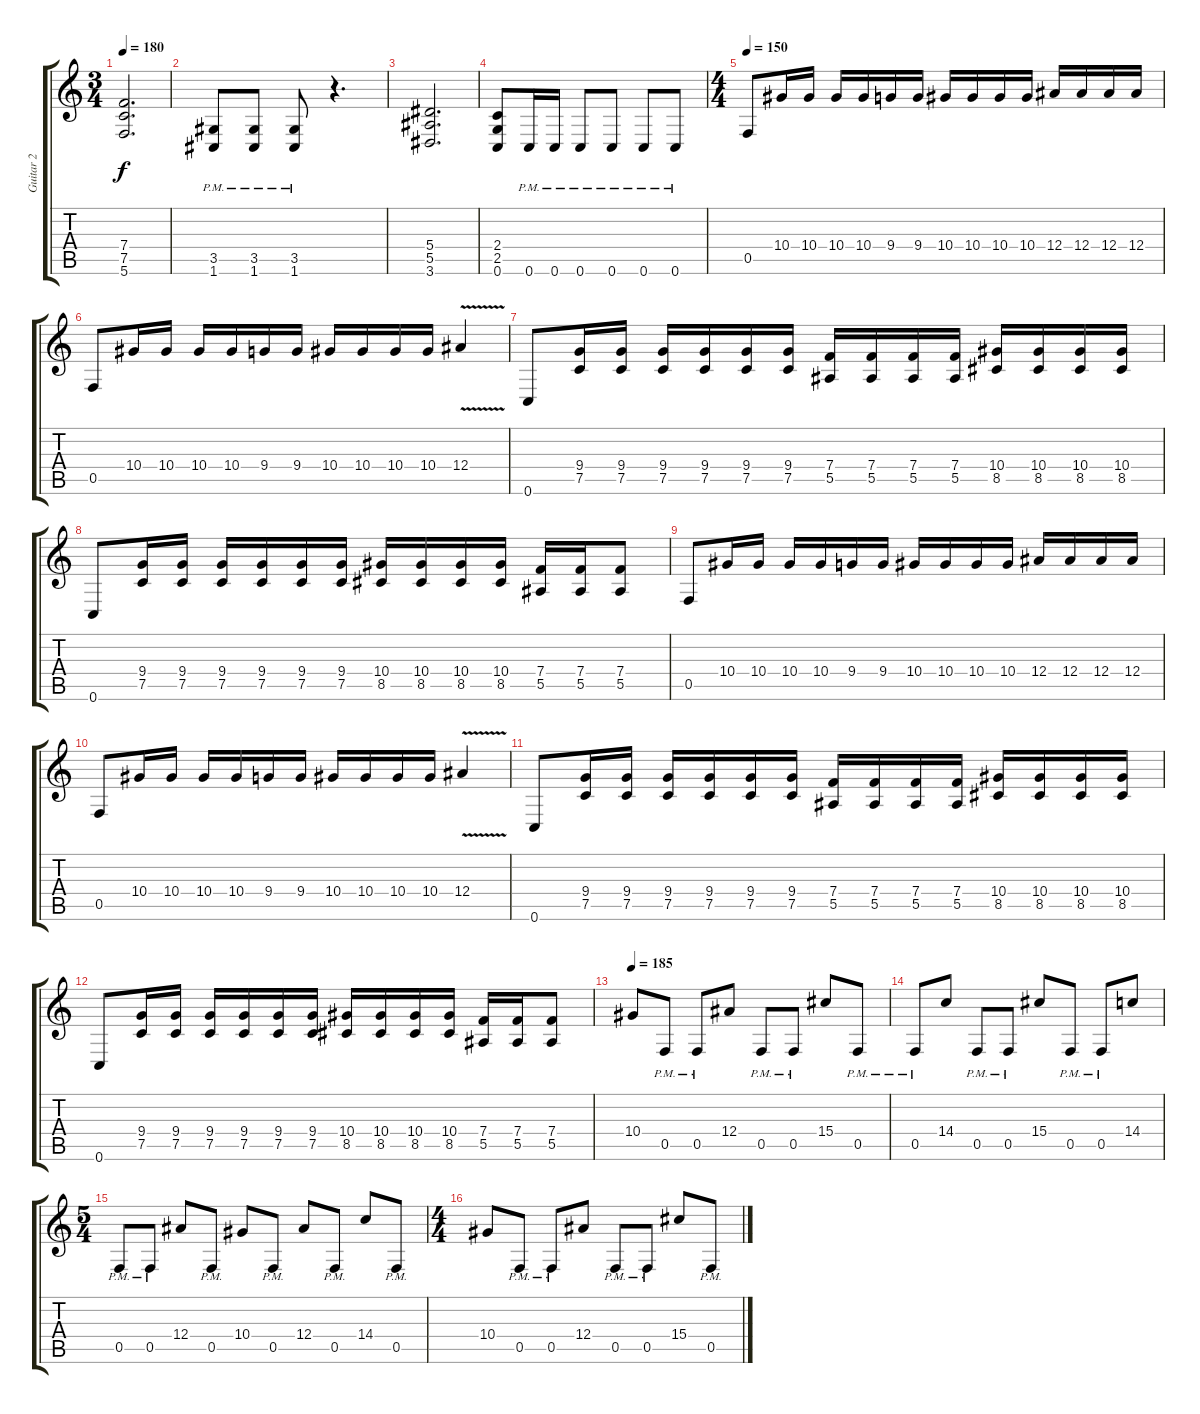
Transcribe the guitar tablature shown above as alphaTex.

\track ("Guitar 2" "Guitar 2") {instrument distortionguitar}
\staff {score tabs}
\tuning (C4 G3 Eb3 Bb2 F2 C2) {hide}
\ts (3 4)
\tempo 180
\clef g2
\ks c
(7.4 7.5 5.6).2{d dy f} |
(3.5{pm} 1.6{pm}).8 (3.5{pm} 1.6{pm}).8 (3.5{pm} 1.6{pm}).8 r.4{d} |
(5.4 5.5 3.6).2{d} |
(2.4 2.5 0.6).8 0.6{pm}.16 0.6{pm}.16 0.6{pm}.8 0.6{pm}.8 0.6{pm}.8 0.6{pm}.8 |
\ts (4 4)
\tempo 150
0.5.8 10.4.16 10.4.16 10.4.16 10.4.16 9.4.16 9.4.16 10.4.16 10.4.16 10.4.16 10.4.16 12.4.16 12.4.16 12.4.16 12.4.16 |
0.5.8 10.4.16 10.4.16 10.4.16 10.4.16 9.4.16 9.4.16 10.4.16 10.4.16 10.4.16 10.4.16 12.4{v}.4 |
0.6.8 (9.4 7.5).16 (9.4 7.5).16 (9.4 7.5).16 (9.4 7.5).16 (9.4 7.5).16 (9.4 7.5).16 (7.4 5.5).16 (7.4 5.5).16 (7.4 5.5).16 (7.4 5.5).16 (10.4 8.5).16 (10.4 8.5).16 (10.4 8.5).16 (10.4 8.5).16 |
0.6.8 (9.4 7.5).16 (9.4 7.5).16 (9.4 7.5).16 (9.4 7.5).16 (9.4 7.5).16 (9.4 7.5).16 (10.4 8.5).16 (10.4 8.5).16 (10.4 8.5).16 (10.4 8.5).16 (7.4 5.5).16 (7.4 5.5).16 (7.4 5.5).8 |
0.5.8 10.4.16 10.4.16 10.4.16 10.4.16 9.4.16 9.4.16 10.4.16 10.4.16 10.4.16 10.4.16 12.4.16 12.4.16 12.4.16 12.4.16 |
0.5.8 10.4.16 10.4.16 10.4.16 10.4.16 9.4.16 9.4.16 10.4.16 10.4.16 10.4.16 10.4.16 12.4{v}.4 |
0.6.8 (9.4 7.5).16 (9.4 7.5).16 (9.4 7.5).16 (9.4 7.5).16 (9.4 7.5).16 (9.4 7.5).16 (7.4 5.5).16 (7.4 5.5).16 (7.4 5.5).16 (7.4 5.5).16 (10.4 8.5).16 (10.4 8.5).16 (10.4 8.5).16 (10.4 8.5).16 |
0.6.8 (9.4 7.5).16 (9.4 7.5).16 (9.4 7.5).16 (9.4 7.5).16 (9.4 7.5).16 (9.4 7.5).16 (10.4 8.5).16 (10.4 8.5).16 (10.4 8.5).16 (10.4 8.5).16 (7.4 5.5).16 (7.4 5.5).16 (7.4 5.5).8 |
\tempo 185
10.4.8 0.5{pm}.8 0.5{pm}.8 12.4.8 0.5{pm}.8 0.5{pm}.8 15.4.8 0.5{pm}.8 |
0.5{pm}.8 14.4.8 0.5{pm}.8 0.5{pm}.8 15.4.8 0.5{pm}.8 0.5{pm}.8 14.4.8 |
\ts (5 4)
0.5{pm}.8 0.5{pm}.8 12.4.8 0.5{pm}.8 10.4.8 0.5{pm}.8 12.4.8 0.5{pm}.8 14.4.8 0.5{pm}.8 |
\ts (4 4)
10.4.8 0.5{pm}.8 0.5{pm}.8 12.4.8 0.5{pm}.8 0.5{pm}.8 15.4.8 0.5{pm}.8
